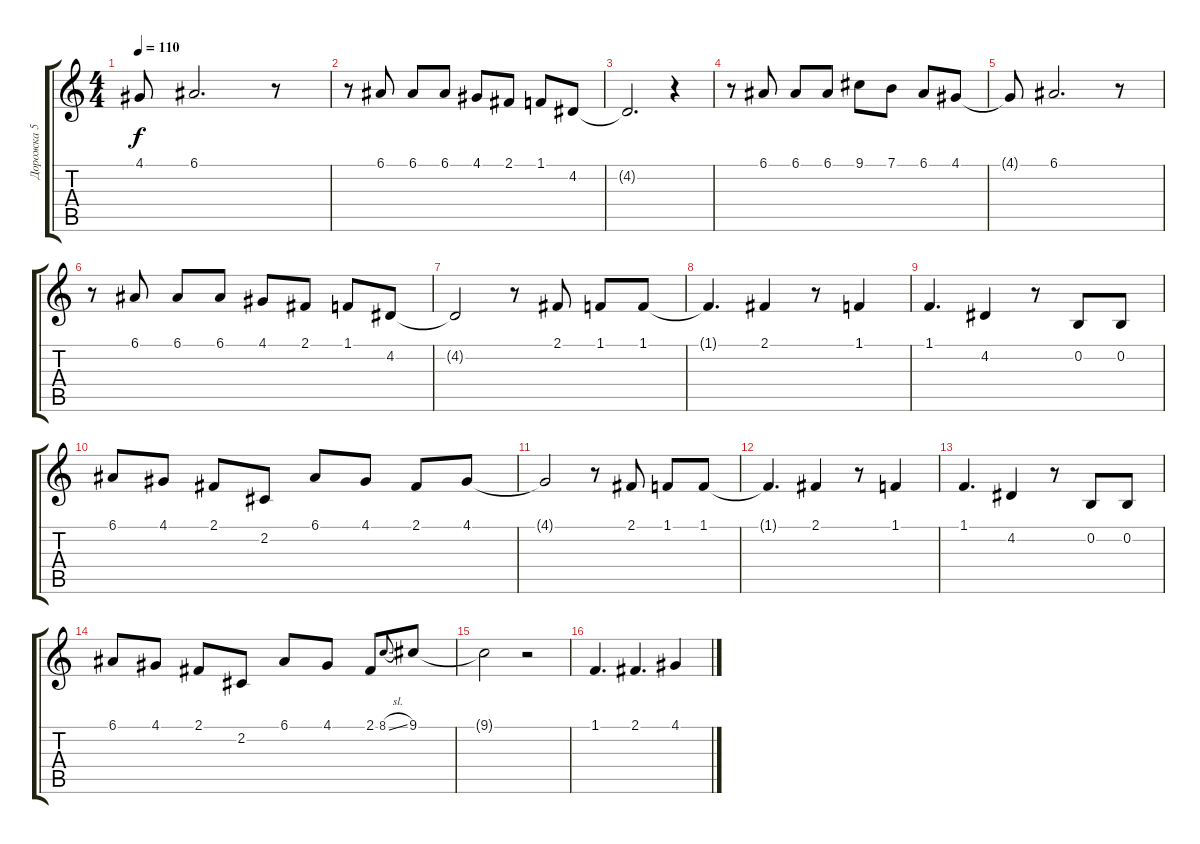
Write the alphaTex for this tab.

\track ("Дорожка 5" "Дорожка 5") {instrument lead6voice}
\staff {score tabs}
\tuning (E4 B3 G3 D3 A2 E2) {hide}
\ts (4 4)
\tempo 110
\clef g2
\ks c
4.1{t}.8{dy f} 6.1.2{d} r.8 |
r.8 6.1.8 6.1.8 6.1.8 4.1.8 2.1.8 1.1.8 4.2.8 |
4.2{t}.2{d} r.4 |
r.8 6.1.8 6.1.8 6.1.8 9.1.8 7.1.8 6.1.8 4.1.8 |
4.1{t}.8 6.1.2{d} r.8 |
r.8 6.1.8 6.1.8 6.1.8 4.1.8 2.1.8 1.1.8 4.2.8 |
4.2{t}.2 r.8 2.1.8 1.1.8 1.1.8 |
1.1{t}.4{d} 2.1.4 r.8 1.1.4 |
1.1.4{d} 4.2.4 r.8 0.2.8 0.2.8 |
6.1.8 4.1.8 2.1.8 2.2.8 6.1.8 4.1.8 2.1.8 4.1.8 |
4.1{t}.2 r.8 2.1.8 1.1.8 1.1.8 |
1.1{t}.4{d} 2.1.4 r.8 1.1.4 |
1.1.4{d} 4.2.4 r.8 0.2.8 0.2.8 |
6.1.8 4.1.8 2.1.8 2.2.8 6.1.8 4.1.8 2.1.8 8.1{sl}.8{gr onbeat} 9.1.8 |
9.1{t}.2 r.2 |
1.1.4{d} 2.1.4{d} 4.1.4
